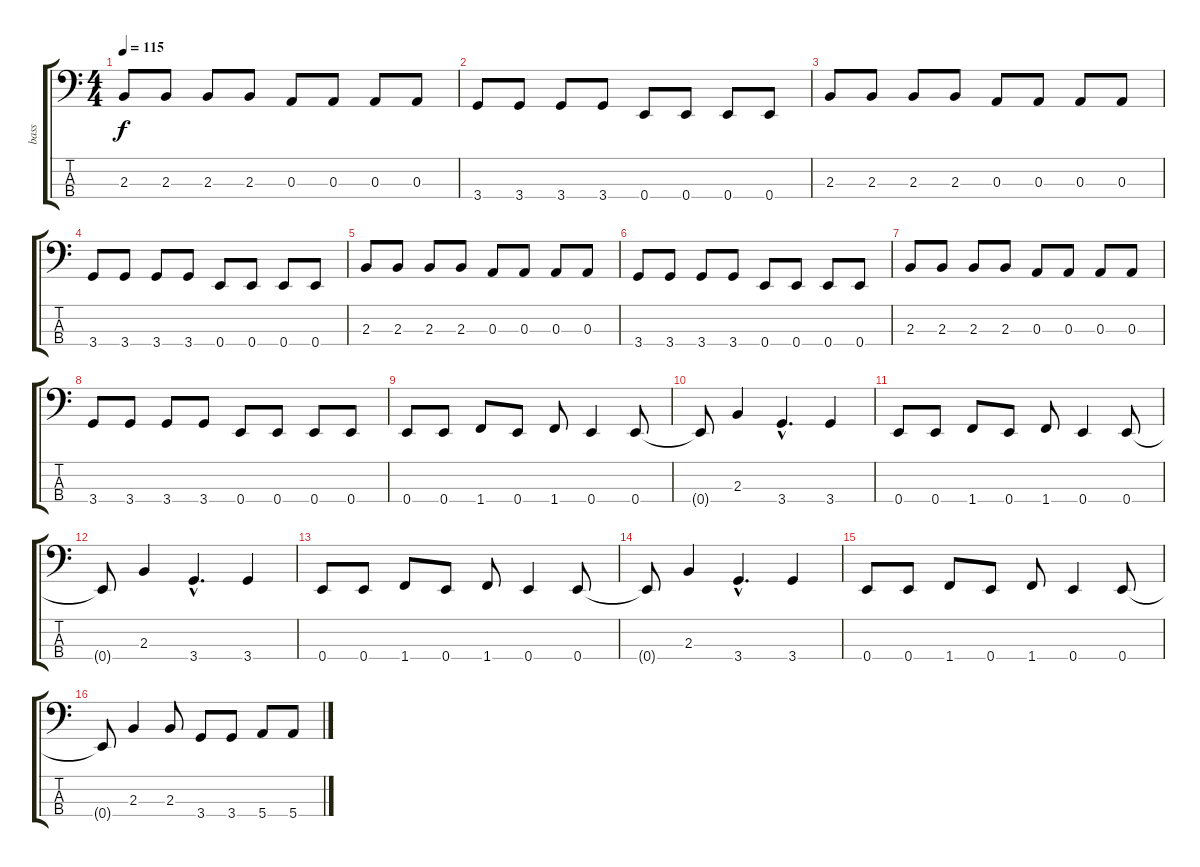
\track ("bass" "bass") {instrument electricbassfinger}
\staff {score tabs}
\tuning (G2 D2 A1 E1) {hide}
\ts (4 4)
\tempo 115
\clef f4
\ks c
2.3.8{dy f} 2.3.8 2.3.8 2.3.8 0.3.8 0.3.8 0.3.8 0.3.8 |
3.4.8 3.4.8 3.4.8 3.4.8 0.4.8 0.4.8 0.4.8 0.4.8 |
2.3.8 2.3.8 2.3.8 2.3.8 0.3.8 0.3.8 0.3.8 0.3.8 |
3.4.8 3.4.8 3.4.8 3.4.8 0.4.8 0.4.8 0.4.8 0.4.8 |
2.3.8 2.3.8 2.3.8 2.3.8 0.3.8 0.3.8 0.3.8 0.3.8 |
3.4.8 3.4.8 3.4.8 3.4.8 0.4.8 0.4.8 0.4.8 0.4.8 |
2.3.8 2.3.8 2.3.8 2.3.8 0.3.8 0.3.8 0.3.8 0.3.8 |
3.4.8 3.4.8 3.4.8 3.4.8 0.4.8 0.4.8 0.4.8 0.4.8 |
0.4.8 0.4.8 1.4.8 0.4.8 1.4.8 0.4.4 0.4.8 |
0.4{t}.8 2.3.4 3.4{hac}.4{d} 3.4.4 |
0.4.8 0.4.8 1.4.8 0.4.8 1.4.8 0.4.4 0.4.8 |
0.4{t}.8 2.3.4 3.4{hac}.4{d} 3.4.4 |
0.4.8 0.4.8 1.4.8 0.4.8 1.4.8 0.4.4 0.4.8 |
0.4{t}.8 2.3.4 3.4{hac}.4{d} 3.4.4 |
0.4.8 0.4.8 1.4.8 0.4.8 1.4.8 0.4.4 0.4.8 |
0.4{t}.8 2.3.4 2.3.8 3.4.8 3.4.8 5.4.8 5.4.8
